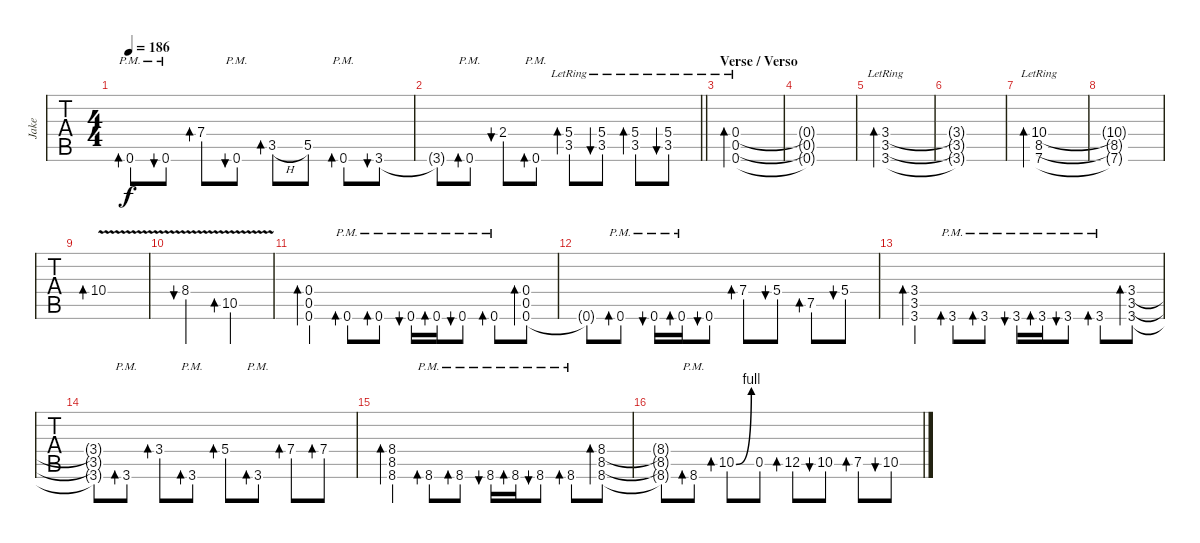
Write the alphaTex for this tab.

\track ("Jake" "Jake") {instrument distortionguitar}
\staff {tabs}
\tuning (Eb4 Bb3 Gb3 Db3 Ab2 Db2) {hide}
\ts (4 4)
\tempo 186
\clef g2
\ks c
0.6{pm}.8{bd 60 dy f} 0.6{pm}.8{bu 60} 7.4.8{bd 60} 0.6{pm}.8{bu 60} 3.5{h}.8{bd 60} 5.5.8 0.6{pm}.8{bd 60} 3.6.8{bu 60} |
\barLineRight lightlight
3.6{t}.8 0.6{pm}.8{bd 60} 2.4.8{bu 60} 0.6{pm}.8{bd 60} (5.4 3.5{lr}).8{bd 60} (5.4 3.5{lr}).8{bu 60} (5.4 3.5{lr}).8{bd 60} (5.4 3.5{lr}).8{bu 60} |
\section ("" "Verse / Verso")
(0.4 0.5{lr} 0.6).1{bd 60} |
(0.4{t} 0.5{t} 0.6{t}).1 |
(3.4 3.5{lr} 3.6).1{bd 60} |
(3.4{t} 3.5{t} 3.6{t}).1 |
(10.4 8.5{lr} 7.6).1{bd 60} |
(10.4{t} 8.5{t} 7.6{t}).1 |
10.4{v}.1{bd 60} |
8.4{v}.2{bu 60} 10.5{v}.2{bd 60} |
(0.4 0.5 0.6).4{bd 60} 0.6{pm}.8{bd 60} 0.6{pm}.8{bd 60} 0.6{pm}.16{bu 60} 0.6{pm}.16{bd 60} 0.6{pm}.8{bu 60} 0.6{pm}.8{bd 60} (0.4 0.5 0.6).8{bd 60} |
0.6{t}.8 0.6{pm}.8{bd 60} 0.6{pm}.16{bu 60} 0.6{pm}.16{bd 60} 0.6.8{bu 60} 7.4.8{bd 60} 5.4.8{bu 60} 7.5.8{bd 60} 5.4.8{bu 60} |
(3.4 3.5 3.6).4{bd 60} 3.6{pm}.8{bd 60} 3.6{pm}.8{bd 60} 3.6{pm}.16{bu 60} 3.6{pm}.16{bd 60} 3.6{pm}.8{bu 60} 3.6{pm}.8{bd 60} (3.4 3.5 3.6).8{bd 60} |
(3.4{t} 3.5{t} 3.6{t}).8 3.6{pm}.8{bd 60} 3.4.8{bd 60} 3.6{pm}.8{bd 60} 5.4.8{bd 60} 3.6{pm}.8{bd 60} 7.4.8{bd 60} 7.4.8{bd 60} |
(8.4 8.5 8.6).4{bd 60} 8.6{pm}.8{bd 60} 8.6{pm}.8{bd 60} 8.6{pm}.16{bu 60} 8.6{pm}.16{bd 60} 8.6{pm}.8{bu 60} 8.6{pm}.8{bd 60} (8.4 8.5 8.6).8{bd 60} |
(8.4{t} 8.5{t} 8.6{t}).8 8.6{pm}.8{bd 60} 10.5{be (bend 0 0 60 4)}.8{bd 60} 0.5.8 12.5.8{bd 60} 10.5.8{bu 60} 7.5.8{bd 60} 10.5.8{bu 60}
